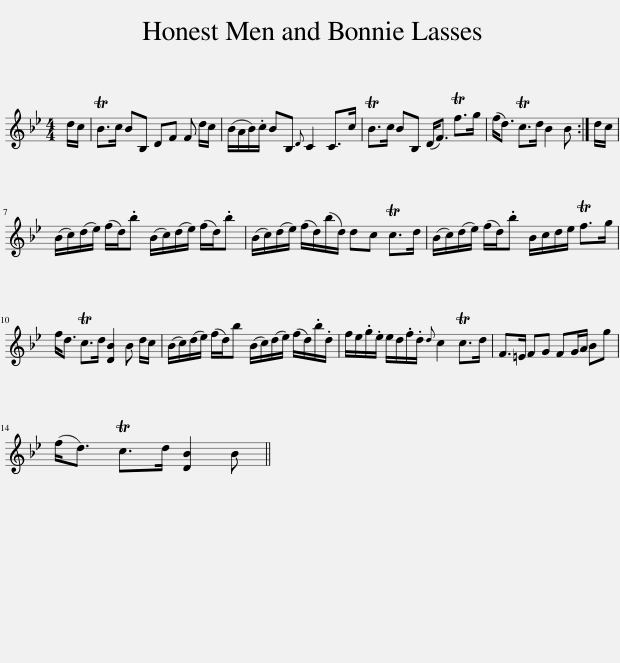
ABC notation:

X:1
L:1/8
M:4/4
I:linebreak $
K:Bb
V:1 treble
V:1
 d/c/ | TB>c BB, DF F d/c/ | (B/A/B/).c/ BB,{D} C2 C>c | TB>c BB, (D<F) Tf>g | (f<d) Tc>d B2 B :| %5
 d/c/ |$ (B/c/)(d/e/) (f/d/).b (B/c/)(d/e/) (f/d/).b | (B/c/)(d/e/) (f/d/)(b/d/) dc Tc>d | (B/c/)(d/e/) (f/d/).b B/c/d/e/ Tf>g |$ f<d Tc>d [DB]2 B d/c/ | %10
 (B/c/)(d/e/) (f/d/)b (B/c/)(d/e/) (f/d/).b/.d/ | f/e/.g/.e/ e/d/.f/.d/{d} c2 Tc>d | F>=E FG FG/A/ Bg |$ (f<d) Tc>d [DB]2 B || %14
